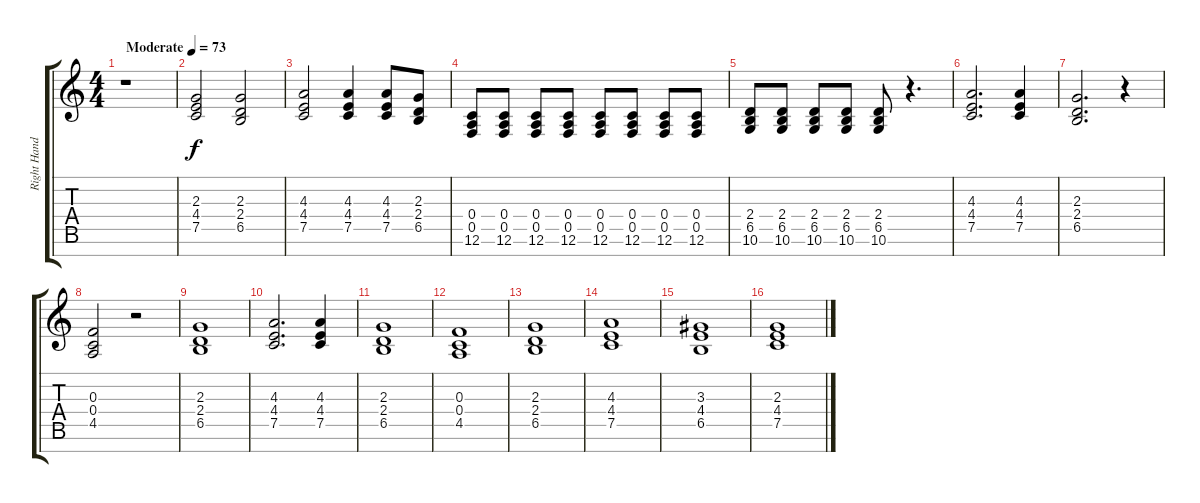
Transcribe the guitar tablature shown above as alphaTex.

\track ("Right Hand" "Right Hand") {instrument acousticgrandpiano}
\staff {score tabs}
\tuning (C6 C5 F4 C4 F3 A2 C2) {hide}
\ts (4 4)
\tempo (73 "Moderate")
\clef g2
\ks c
r.1{dy f instrument acousticgrandpiano} |
(2.3 4.4 7.5).2 (2.3 2.4 6.5).2 |
(4.3 4.4 7.5).2 (4.3 4.4 7.5).4 (4.3 4.4 7.5).8 (2.3 2.4 6.5).8 |
(0.4 0.5 12.6).8 (0.4 0.5 12.6).8 (0.4 0.5 12.6).8 (0.4 0.5 12.6).8 (0.4 0.5 12.6).8 (0.4 0.5 12.6).8 (0.4 0.5 12.6).8 (0.4 0.5 12.6).8 |
(2.4 6.5 10.6).8 (2.4 6.5 10.6).8 (2.4 6.5 10.6).8 (2.4 6.5 10.6).8 (2.4 6.5 10.6).8 r.4{d} |
(4.3 4.4 7.5).2{d} (4.3 4.4 7.5).4 |
(2.3 2.4 6.5).2{d} r.4 |
(0.3 0.4 4.5).2 r.2 |
(2.3 2.4 6.5).1 |
(4.3 4.4 7.5).2{d} (4.3 4.4 7.5).4 |
(2.3 2.4 6.5).1 |
(0.3 0.4 4.5).1 |
(2.3 2.4 6.5).1 |
(4.3 4.4 7.5).1 |
(3.3 4.4 6.5).1 |
(2.3 4.4 7.5).1
